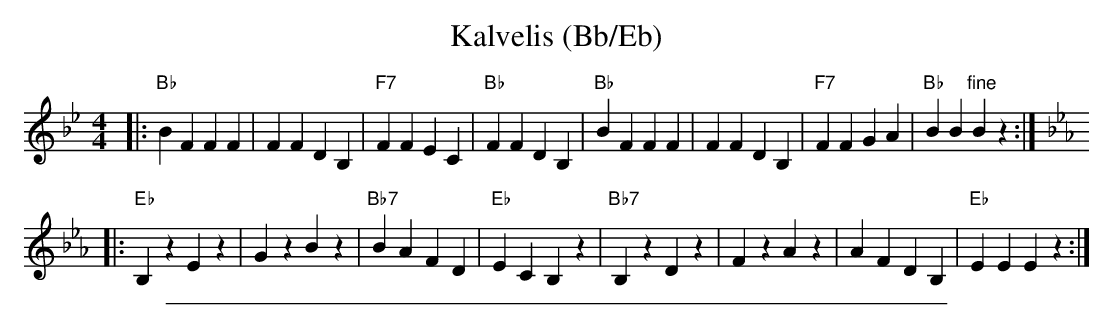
X:1
T: Kalvelis (Bb/Eb)
M: 4/4
L: 1/4
K: Bb
|: "Bb"BF FF | FF DB, | "F7"FF EC | "Bb"FF DB, \
|  "Bb"BF FF | FF DB, | "F7"FF GA | "Bb"BB "fine"Bz :| [K:Eb]
|: "Eb"B,z Ez | Gz Bz | "Bb7"BA FD | "Eb"EC B,z \
| "Bb7"B,z Dz | Fz Az |     AF DB, | "Eb"EE Ez :|
